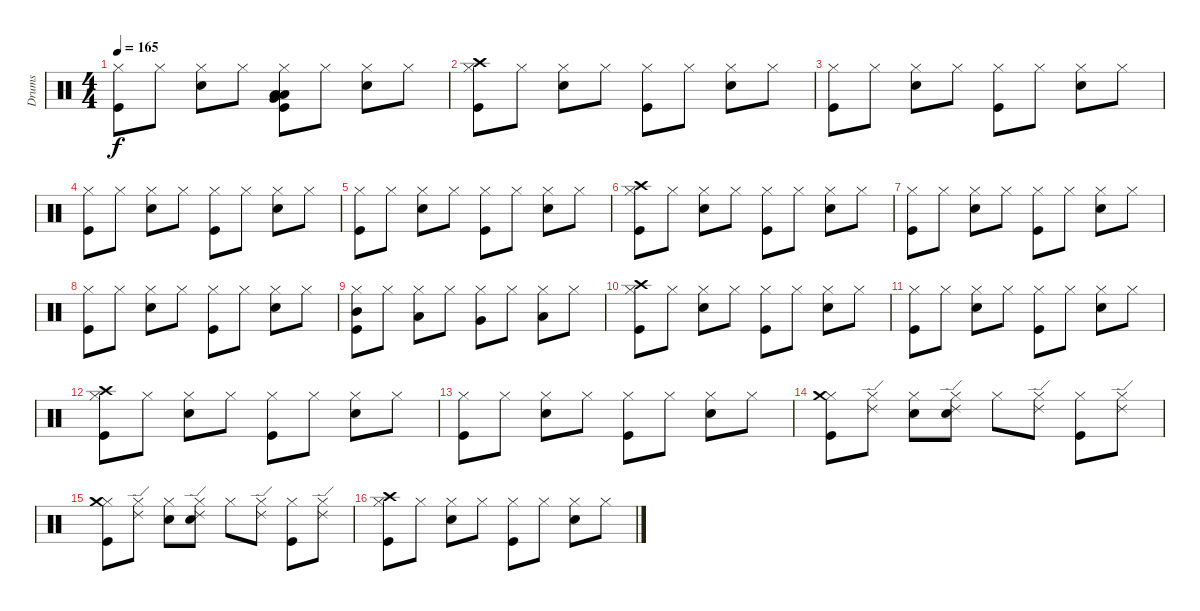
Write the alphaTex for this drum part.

\track ("Drums" "Drums") {instrument percussion}
\staff {score}
\articulation defaults
\ts (4 4)
\tempo 165
\clef neutral
\ks c
("Hi-Hat (closed)" "Kick (hit)").8{dy f} "Hi-Hat (closed)".8 ("Hi-Hat (closed)" "Electric Snare (hit)").8 "Hi-Hat (closed)".8 ("Hi-Hat (closed)" "Low Floor Tom (hit)" "Very Low Tom (hit)" "Low Tom (hit)" "Kick (hit)").8 "Hi-Hat (closed)".8 ("Hi-Hat (closed)" "Electric Snare (hit)").8 "Hi-Hat (closed)".8 |
("Hi-Hat (closed)" "Crash high (hit)" "Kick (hit)").8 "Hi-Hat (closed)".8 ("Hi-Hat (closed)" "Electric Snare (hit)").8 "Hi-Hat (closed)".8 ("Hi-Hat (closed)" "Kick (hit)").8 "Hi-Hat (closed)".8 ("Hi-Hat (closed)" "Electric Snare (hit)").8 "Hi-Hat (closed)".8 |
("Hi-Hat (closed)" "Kick (hit)").8 "Hi-Hat (closed)".8 ("Hi-Hat (closed)" "Electric Snare (hit)").8 "Hi-Hat (closed)".8 ("Hi-Hat (closed)" "Kick (hit)").8 "Hi-Hat (closed)".8 ("Hi-Hat (closed)" "Electric Snare (hit)").8 "Hi-Hat (closed)".8 |
("Hi-Hat (closed)" "Kick (hit)").8 "Hi-Hat (closed)".8 ("Hi-Hat (closed)" "Electric Snare (hit)").8 "Hi-Hat (closed)".8 ("Hi-Hat (closed)" "Kick (hit)").8 "Hi-Hat (closed)".8 ("Hi-Hat (closed)" "Electric Snare (hit)").8 "Hi-Hat (closed)".8 |
("Hi-Hat (closed)" "Kick (hit)").8 "Hi-Hat (closed)".8 ("Hi-Hat (closed)" "Electric Snare (hit)").8 "Hi-Hat (closed)".8 ("Hi-Hat (closed)" "Kick (hit)").8 "Hi-Hat (closed)".8 ("Hi-Hat (closed)" "Electric Snare (hit)").8 "Hi-Hat (closed)".8 |
("Hi-Hat (closed)" "Crash high (hit)" "Kick (hit)").8 "Hi-Hat (closed)".8 ("Hi-Hat (closed)" "Electric Snare (hit)").8 "Hi-Hat (closed)".8 ("Hi-Hat (closed)" "Kick (hit)").8 "Hi-Hat (closed)".8 ("Hi-Hat (closed)" "Electric Snare (hit)").8 "Hi-Hat (closed)".8 |
("Hi-Hat (closed)" "Kick (hit)").8 "Hi-Hat (closed)".8 ("Hi-Hat (closed)" "Electric Snare (hit)").8 "Hi-Hat (closed)".8 ("Hi-Hat (closed)" "Kick (hit)").8 "Hi-Hat (closed)".8 ("Hi-Hat (closed)" "Electric Snare (hit)").8 "Hi-Hat (closed)".8 |
("Hi-Hat (closed)" "Kick (hit)").8 "Hi-Hat (closed)".8 ("Hi-Hat (closed)" "Electric Snare (hit)").8 "Hi-Hat (closed)".8 ("Hi-Hat (closed)" "Kick (hit)").8 "Hi-Hat (closed)".8 ("Hi-Hat (closed)" "Electric Snare (hit)").8 "Hi-Hat (closed)".8 |
("Hi-Hat (closed)" "Mid Tom (hit)" "Kick (hit)").8 "Hi-Hat (closed)".8 ("Hi-Hat (closed)" "Low Tom (hit)").8 "Hi-Hat (closed)".8 ("Hi-Hat (closed)" "Very Low Tom (hit)").8 "Hi-Hat (closed)".8 ("Hi-Hat (closed)" "Low Floor Tom (hit)").8 "Hi-Hat (closed)".8 |
("Hi-Hat (closed)" "Crash high (hit)" "Kick (hit)").8 "Hi-Hat (closed)".8 ("Hi-Hat (closed)" "Electric Snare (hit)").8 "Hi-Hat (closed)".8 ("Hi-Hat (closed)" "Kick (hit)").8 "Hi-Hat (closed)".8 ("Hi-Hat (closed)" "Electric Snare (hit)").8 "Hi-Hat (closed)".8 |
("Hi-Hat (closed)" "Kick (hit)").8 "Hi-Hat (closed)".8 ("Hi-Hat (closed)" "Electric Snare (hit)").8 "Hi-Hat (closed)".8 ("Hi-Hat (closed)" "Kick (hit)").8 "Hi-Hat (closed)".8 ("Hi-Hat (closed)" "Electric Snare (hit)").8 "Hi-Hat (closed)".8 |
("Hi-Hat (closed)" "Crash high (hit)" "Kick (hit)").8 "Hi-Hat (closed)".8 ("Hi-Hat (closed)" "Electric Snare (hit)").8 "Hi-Hat (closed)".8 ("Hi-Hat (closed)" "Kick (hit)").8 "Hi-Hat (closed)".8 ("Hi-Hat (closed)" "Electric Snare (hit)").8 "Hi-Hat (closed)".8 |
("Hi-Hat (closed)" "Kick (hit)").8 "Hi-Hat (closed)".8 ("Hi-Hat (closed)" "Electric Snare (hit)").8 "Hi-Hat (closed)".8 ("Hi-Hat (closed)" "Kick (hit)").8 "Hi-Hat (closed)".8 ("Hi-Hat (closed)" "Electric Snare (hit)").8 "Hi-Hat (closed)".8 |
("Hi-Hat (closed)" "Crash medium (hit)" "Kick (hit)").8 ("Hi-Hat (closed)" "Ride (edge) 2").8 ("Hi-Hat (closed)" "Electric Snare (hit)").8 ("Hi-Hat (closed)" "Ride (edge) 2" "Electric Snare (hit)").8 "Hi-Hat (closed)".8 ("Hi-Hat (closed)" "Ride (edge) 2").8 ("Hi-Hat (closed)" "Kick (hit)").8 ("Hi-Hat (closed)" "Ride (edge) 2").8 |
("Hi-Hat (closed)" "Crash medium (hit)" "Kick (hit)").8 ("Hi-Hat (closed)" "Ride (edge) 2").8 ("Hi-Hat (closed)" "Electric Snare (hit)").8 ("Hi-Hat (closed)" "Ride (edge) 2" "Electric Snare (hit)").8 "Hi-Hat (closed)".8 ("Hi-Hat (closed)" "Ride (edge) 2").8 ("Hi-Hat (closed)" "Kick (hit)").8 ("Hi-Hat (closed)" "Ride (edge) 2").8 |
("Hi-Hat (closed)" "Crash high (hit)" "Kick (hit)").8 "Hi-Hat (closed)".8 ("Hi-Hat (closed)" "Electric Snare (hit)").8 "Hi-Hat (closed)".8 ("Hi-Hat (closed)" "Kick (hit)").8 "Hi-Hat (closed)".8 ("Hi-Hat (closed)" "Electric Snare (hit)").8 "Hi-Hat (closed)".8
